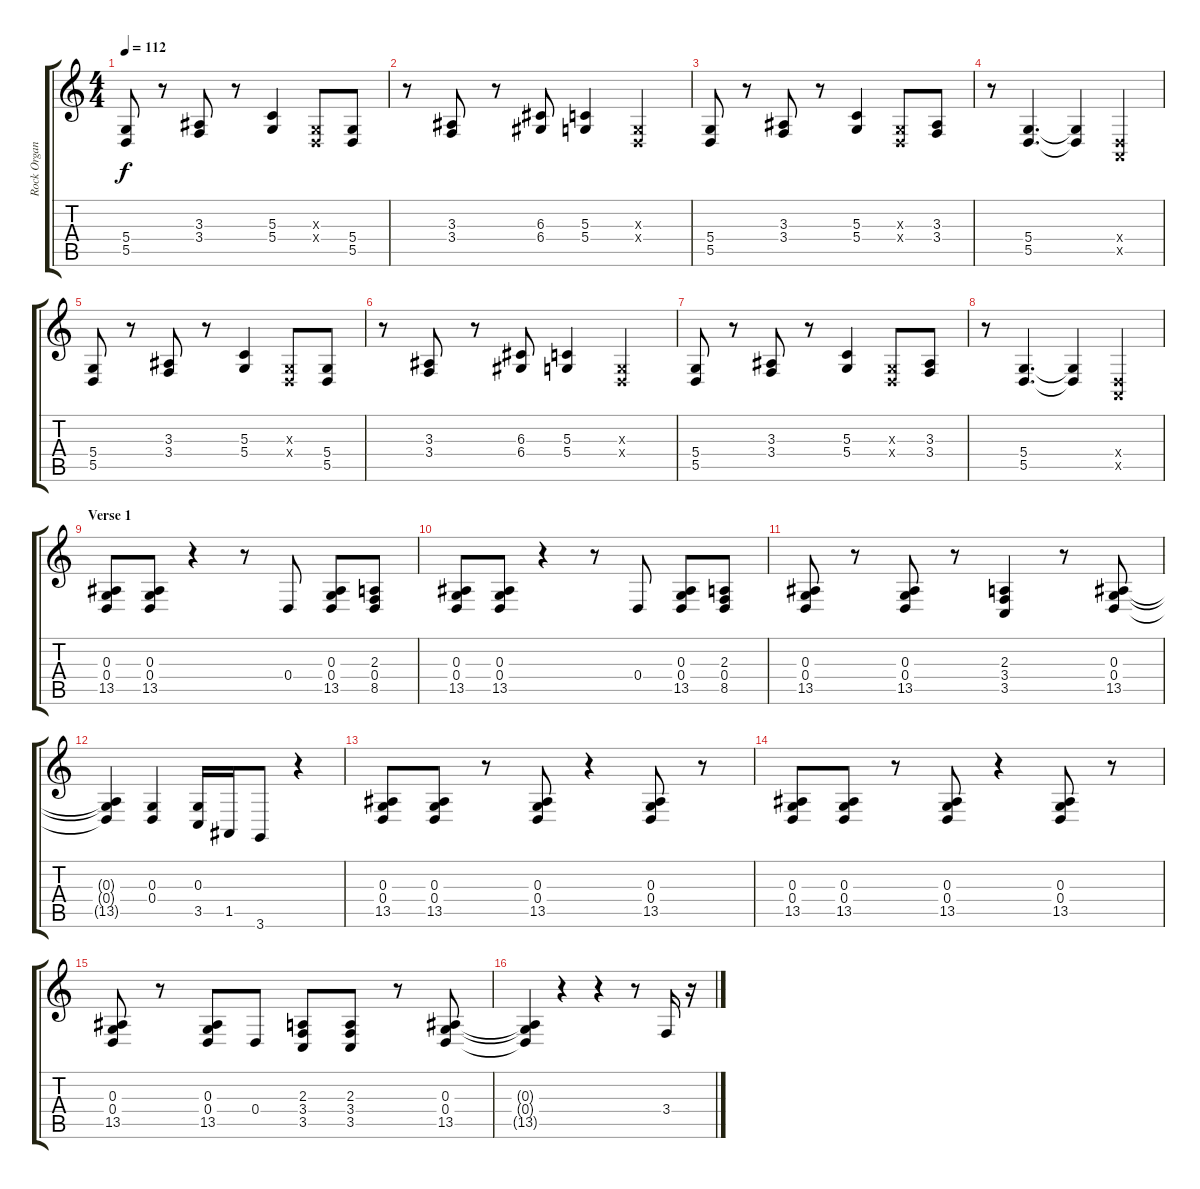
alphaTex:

\track ("Rock Organ" "Rock Organ") {instrument rockorgan}
\staff {score tabs}
\tuning (E4 B3 G3 D3 A2 E2) {hide}
\ts (4 4)
\tempo 112
\clef g2
\ks c
(5.4 5.5).8{dy f} r.8 (3.3 3.4).8 r.8 (5.3 5.4).4 (0.3{x} 0.4{x}).8 (5.4 5.5).8 |
r.8 (3.3 3.4).8 r.8 (6.3 6.4).8 (5.3 5.4).4 (0.3{x} 0.4{x}).4 |
(5.4 5.5).8 r.8 (3.3 3.4).8 r.8 (5.3 5.4).4 (0.3{x} 0.4{x}).8 (3.3 3.4).8 |
r.8 (5.4 5.5).4{d} (5.4{t} 5.5{t}).4 (0.4{x} 0.5{x}).4 |
(5.4 5.5).8 r.8 (3.3 3.4).8 r.8 (5.3 5.4).4 (0.3{x} 0.4{x}).8 (5.4 5.5).8 |
r.8 (3.3 3.4).8 r.8 (6.3 6.4).8 (5.3 5.4).4 (0.3{x} 0.4{x}).4 |
(5.4 5.5).8 r.8 (3.3 3.4).8 r.8 (5.3 5.4).4 (0.3{x} 0.4{x}).8 (3.3 3.4).8 |
r.8 (5.4 5.5).4{d} (5.4{t} 5.5{t}).4 (0.4{x} 0.5{x}).4 |
\section ("" "Verse 1")
(0.3 0.4 13.5).8{balance 11} (0.3 0.4 13.5).8 r.4 r.8 0.4.8 (0.3 0.4 13.5).8 (2.3 0.4 8.5).8 |
(0.3 0.4 13.5).8 (0.3 0.4 13.5).8 r.4 r.8 0.4.8 (0.3 0.4 13.5).8 (2.3 0.4 8.5).8 |
(0.3 0.4 13.5).8 r.8 (0.3 0.4 13.5).8 r.8 (2.3 3.4 3.5).4 r.8 (0.3 0.4 13.5).8 |
(0.3{t} 0.4{t} 13.5{t}).4 (0.3 0.4).4 (0.3 3.5).16 1.5.16 3.6.8 r.4 |
(0.3 0.4 13.5).8 (0.3 0.4 13.5).8 r.8 (0.3 0.4 13.5).8 r.4 (0.3 0.4 13.5).8 r.8 |
(0.3 0.4 13.5).8 (0.3 0.4 13.5).8 r.8 (0.3 0.4 13.5).8 r.4 (0.3 0.4 13.5).8 r.8 |
(0.3 0.4 13.5).8 r.8 (0.3 0.4 13.5).8 0.4.8 (2.3 3.4 3.5).8 (2.3 3.4 3.5).8 r.8 (0.3 0.4 13.5).8 |
(0.3{t} 0.4{t} 13.5{t}).4 r.4 r.4 r.8 3.4.16 r.16
